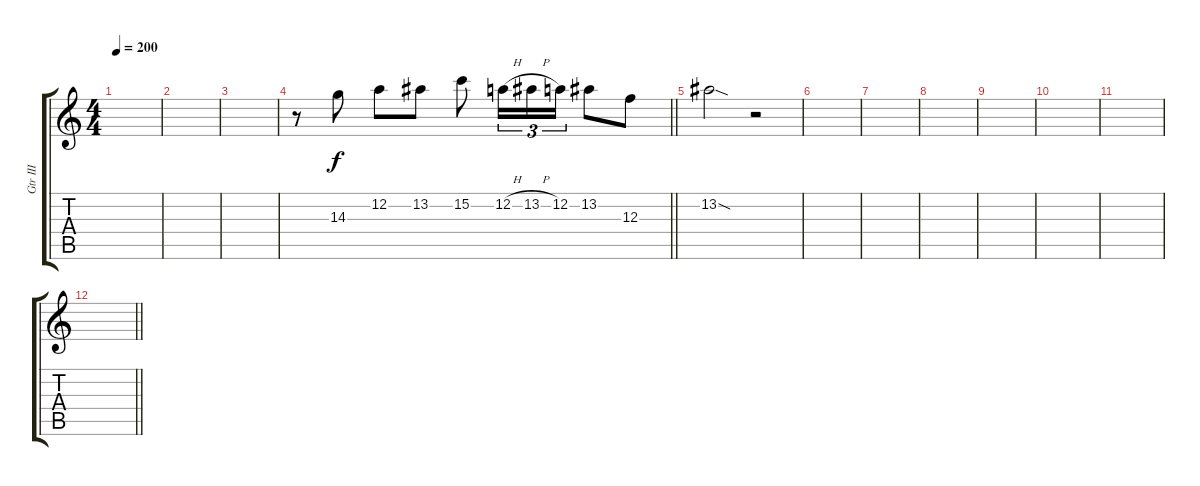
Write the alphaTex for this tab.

\track ("Gtr III" "Gtr III") {instrument overdrivenguitar}
\staff {score tabs}
\tuning (D4 A3 F3 C3 G2 D2) {hide}
\ts (4 4)
\tempo 200
\clef g2
\ks c
|
|
|
\barLineRight lightlight
r.8 14.3.8 12.2.8 13.2.8 15.2.8 12.2{h}.16{tu (3 2)} 13.2{h}.16{tu (3 2)} 12.2.16{tu (3 2)} 13.2.8 12.3.8 |
13.2{sod}.2 r.2 |
|
|
|
|
|
|
\barLineRight lightlight
